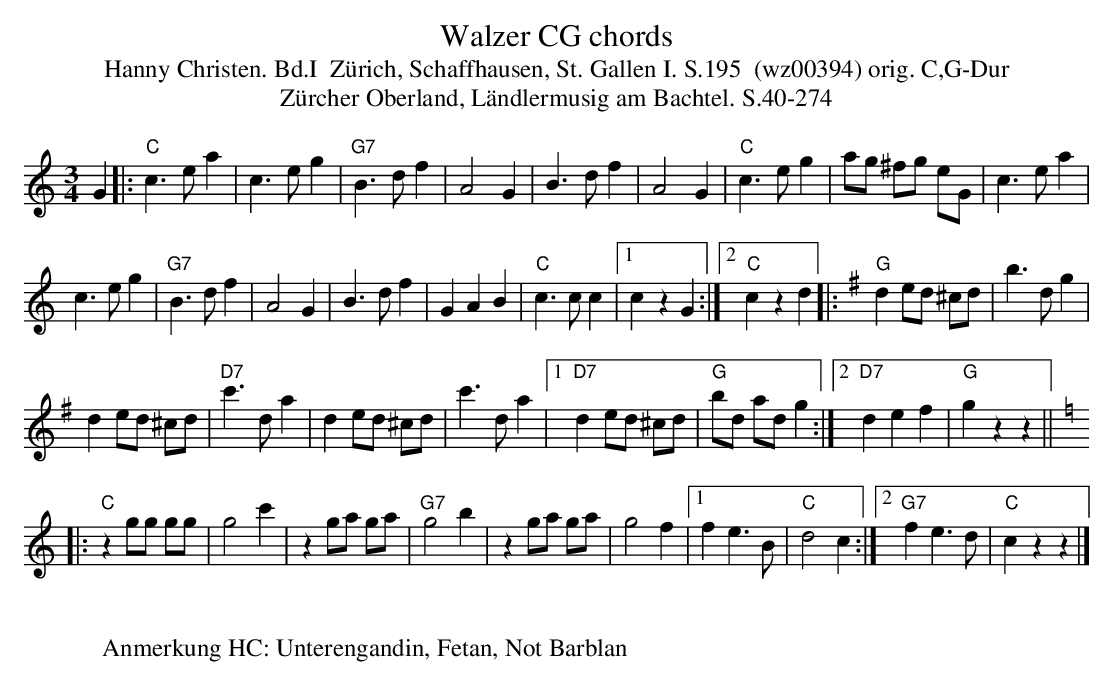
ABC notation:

X:1
T: Walzer CG chords
T:Hanny Christen. Bd.I  Z\"urich, Schaffhausen, St. Gallen I. S.195  (wz00394) orig. C,G-Dur
T: Z\"urcher Oberland, L\"andlermusig am Bachtel. S.40-274
M:3/4
L:1/4
K:C %%MIDI gchordon
G |: "C"c>ea | c>eg | "G7"B>df | A2G | B>df | A2G | "C"c>eg | a/g/ ^f/g/ e/G/ | c>ea |
c>eg | "G7"B>df | A2G | B>df | GAB | "C"c>cc |1 czG :|2 "C"czd |: [K:G] "G"d e/d/ ^c/d/ | b>dg |
de/d/ ^c/d/ |  "D7"c'>da | de/d/ ^c/d/ |  c'>da |1 "D7"de/d/ ^c/d/ | "G"b/d/ a/d/g  :|2 "D7"def | "G"gzz || [K:C]
|: "C"zg/g/ g/g/ |  g2c' | zg/a/ g/a/ | "G7"g2b | zg/a/ g/a/ | g2f |1 fe>B | "C"d2c :|2 "G7"fe>d | "C"czz |]
W:
W: Anmerkung HC: Unterengandin, Fetan, Not Barblan
